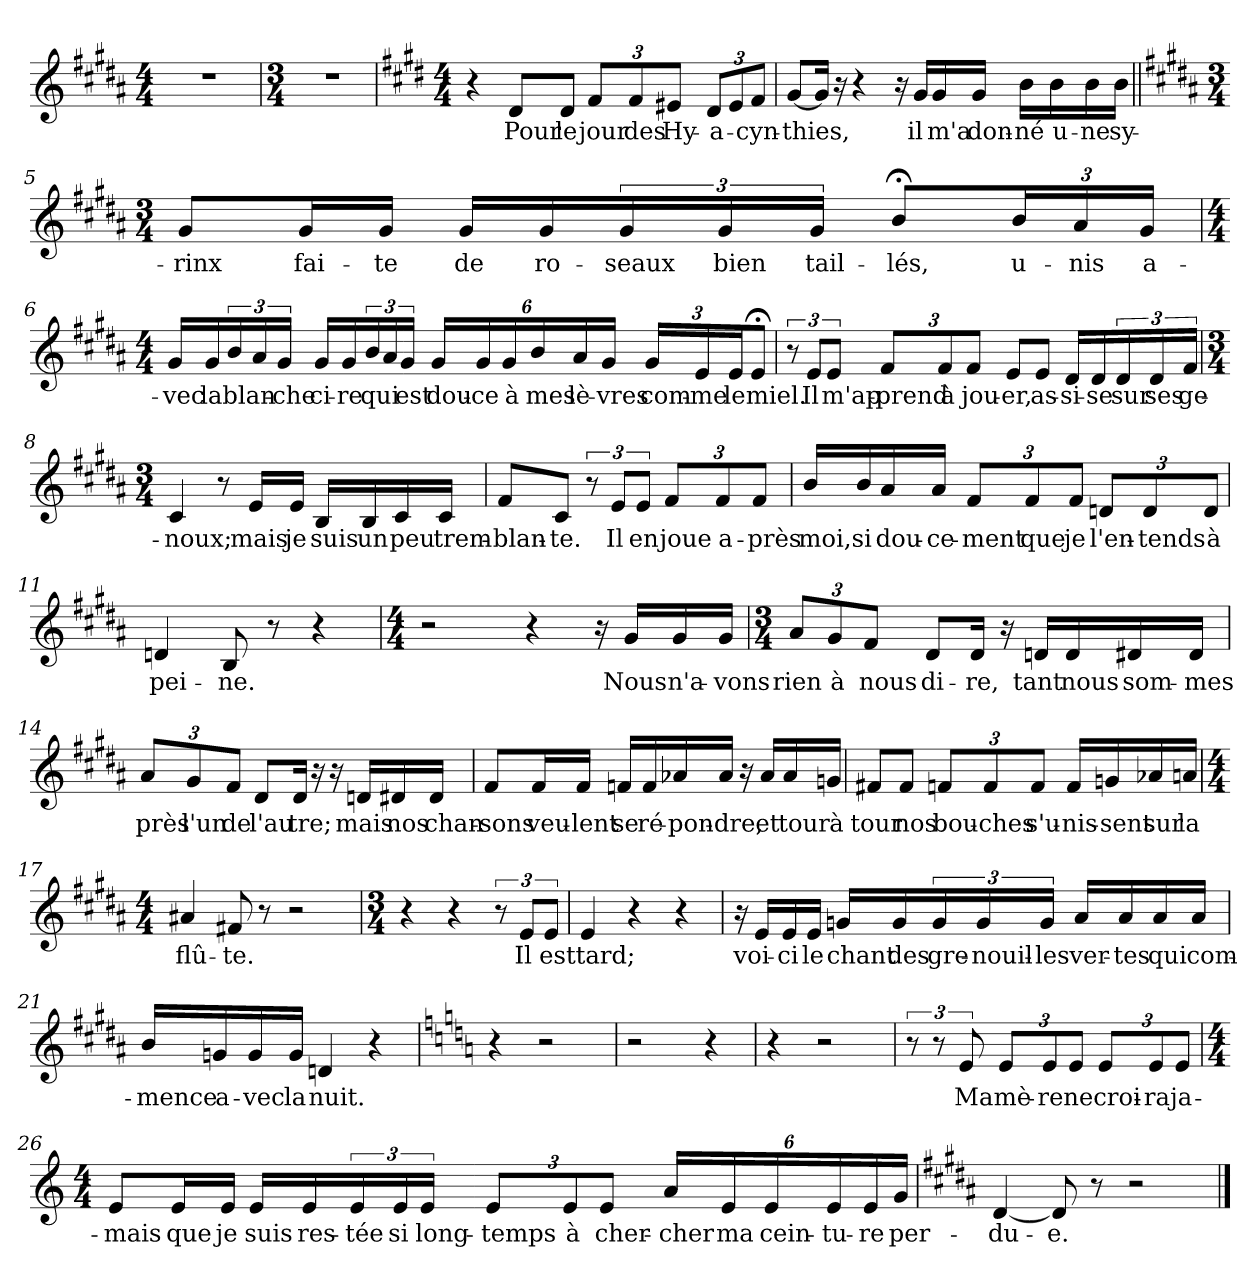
**kern	**text
*part1	*part1
*staff1	*staff1
*clefG2	*
*k[f#c#g#d#a#]	*
*M4/4	*
=1	=1
1r	.
=2	=2
*M3/4	*
2.r	.
=3	=3
*k[f#c#g#d#]	*
*M4/4	*
4r	.
!	!LO:LY:b
8d#/L	Pour
!	!LO:LY:b
8d#/J	le
!	!LO:LY:b
12f#/L	jour
!	!LO:LY:b
12f#/	des
!	!LO:LY:b
12e#X/J	Hy-
!	!LO:LY:b
12d#/L	-a-
12e#/	.
!	!LO:LY:b
12f#/J	-cyn-
=4	=4
!	!LO:LY:b
[8g#/L	-thies,
16g#/Jk]	.
16r	.
4r	.
16r	.
!	!LO:LY:b
16g#/LL	il
!	!LO:LY:b
16g#/	m'a
!	!LO:LY:b
16g#/JJ	don-
!	!LO:LY:b
16b\LL	-né
!	!LO:LY:b
16b\	u-
!	!LO:LY:b
16b\	-ne
!	!LO:LY:b
16b\JJ	sy-
!!LO:LB:g=z
=5||	=5||
*k[f#c#g#d#a#]	*
*M3/4	*
!	!LO:LY:b
8g#/L	-rinx
!	!LO:LY:b
16g#/L	fai-
!	!LO:LY:b
16g#/JJ	-te
!	!LO:LY:b
16g#/LL	de
!	!LO:LY:b
16g#/	ro-
!	!LO:LY:b
24g#/	-seaux
!	!LO:LY:b
24g#/	bien
!	!LO:LY:b
24g#/JJ	tail-
!	!LO:LY:b
8b;</L	-lés,
!	!LO:LY:b
24b/L	u-
!	!LO:LY:b
24a#/	-nis
!	!LO:LY:b
24g#/JJ	a-
=6	=6
*M4/4	*
!	!LO:LY:b
16g#/LL	-vec
!	!LO:LY:b
16g#/	la
!	!LO:LY:b
24b/	blan-
24a#/	.
!	!LO:LY:b
24g#/JJ	-che
!	!LO:LY:b
16g#/LL	ci-
!	!LO:LY:b
16g#/	-re
!	!LO:LY:b
24b/	qui
24a#/	.
!	!LO:LY:b
24g#/JJ	est
!	!LO:LY:b
24g#/LL	dou-
!	!LO:LY:b
24g#/	-ce
!	!LO:LY:b
24g#/	à
!	!LO:LY:b
24b/	mes
!	!LO:LY:b
24a#/	lè-
!	!LO:LY:b
24g#/JJ	-vres
!	!LO:LY:b
24g#/LL	com-
!	!LO:LY:b
24e/	-me
!	!LO:LY:b
24e/J	le
!	!LO:LY:b
8e;</J	miel.
!!LO:LB:g=z
=7	=7
12r	.
!	!LO:LY:b
12e/L	Il
!	!LO:LY:b
12e/J	-m'ap-
!	!LO:LY:b
12f#/L	-prend
!	!LO:LY:b
12f#/	à
!	!LO:LY:b
12f#/J	jou-
!	!LO:LY:b
8e/L	-er,
!	!LO:LY:b
8e/J	as-
!	!LO:LY:b
16d#/LL	-si-
!	!LO:LY:b
16d#/	-se
!	!LO:LY:b
24d#/	sur
!	!LO:LY:b
24d#/	ses
!	!LO:LY:b
24f#/JJ	ge-
=8	=8
*M3/4	*
!	!LO:LY:b
4c#/	-noux;
8r	.
!	!LO:LY:b
16e/LL	mais
!	!LO:LY:b
16e/JJ	je
!	!LO:LY:b
16B/LL	suis
!	!LO:LY:b
16B/	un
!	!LO:LY:b
16c#/	peu
!	!LO:LY:b
16c#/JJ	trem-
=9	=9
!	!LO:LY:b
8f#/L	-blan-
!	!LO:LY:b
8c#/J	-te.
12r	.
!	!LO:LY:b
12e/L	Il
!	!LO:LY:b
12e/J	en
!	!LO:LY:b
12f#/L	joue
!	!LO:LY:b
12f#/	a-
!	!LO:LY:b
12f#/J	-près
!!LO:LB:g=z
=10	=10
!	!LO:LY:b
16b/LL	moi,
!	!LO:LY:b
16b/	si
!	!LO:LY:b
16a#/	dou-
!	!LO:LY:b
16a#/JJ	-ce-
!	!LO:LY:b
12f#/L	-ment
!	!LO:LY:b
12f#/	que
!	!LO:LY:b
12f#/J	je
!	!LO:LY:b
12dn/L	l'en-
!	!LO:LY:b
12d/	-tends
!	!LO:LY:b
12d/J	à
=11	=11
!	!LO:LY:b
4dn/	pei-
!	!LO:LY:b
8B/	-ne.
8r	.
4r	.
=12	=12
*M4/4	*
2r	.
4r	.
16r	.
!	!LO:LY:b
16g#/LL	Nous
!	!LO:LY:b
16g#/	n'a-
!	!LO:LY:b
16g#/JJ	-vons
=13	=13
*M3/4	*
!	!LO:LY:b
12a#/L	rien
!	!LO:LY:b
12g#/	à
!	!LO:LY:b
12f#/J	nous
!	!LO:LY:b
8d#/L	di-
!	!LO:LY:b
16d#/Jk	-re,
16r	.
!	!LO:LY:b
16dn/LL	tant
!	!LO:LY:b
16d/	nous
!	!LO:LY:b
16d#X/	som-
!	!LO:LY:b
16d#/JJ	-mes
!!LO:LB:g=z
=14	=14
!	!LO:LY:b
12a#/L	près
!	!LO:LY:b
12g#/	l'un
!	!LO:LY:b
12f#/J	de
!	!LO:LY:b
8d#/L	l'au
!	!LO:LY:b
16d#/Jk	-tre;
16r	.
16r	.
!	!LO:LY:b
16dn/LL	mais
!	!LO:LY:b
16d#X/	nos
!	!LO:LY:b
16d#/JJ	chan-
=15	=15
!	!LO:LY:b
8f#/L	-sons
!	!LO:LY:b
16f#/L	veu-
!	!LO:LY:b
16f#/JJ	-lent
!	!LO:LY:b
16fn/LL	se
!	!LO:LY:b
16f/	ré-
!	!LO:LY:b
16a-X/	-pon-
!	!LO:LY:b
16a-/JJ	-dre,
16r	.
!	!LO:LY:b
16a-/LL	et
!	!LO:LY:b
16a-/	tour
!	!LO:LY:b
16gn/JJ	à
=16	=16
!	!LO:LY:b
8f#X/L	tour
!	!LO:LY:b
8f#/J	nos
!	!LO:LY:b
12fn/L	bou-
!	!LO:LY:b
12f/	-ches
!	!LO:LY:b
12f/J	s'u-
!	!LO:LY:b
16f/LL	-nis-
!	!LO:LY:b
16gn/	-sent
!	!LO:LY:b
16a-X/	sur
!	!LO:LY:b
16an/JJ	la
!!LO:LB:g=z
=17	=17
*M4/4	*
!	!LO:LY:b
4a#X/	flû-
!	!LO:LY:b
8f#X/	-te.
8r	.
2r	.
=18	=18
*M3/4	*
4r	.
4r	.
12r	.
!	!LO:LY:b
12e/L	Il
!	!LO:LY:b
12e/J	est
=19	=19
!	!LO:LY:b
4e/	tard;
4r	.
4r	.
=20	=20
16r	.
!	!LO:LY:b
16e/LL	voi-
!	!LO:LY:b
16e/	-ci
!	!LO:LY:b
16e/JJ	le
!	!LO:LY:b
16gn/LL	chant
!	!LO:LY:b
16g/	des
!	!LO:LY:b
24g/	gre-
!	!LO:LY:b
24g/	-nouil-
!	!LO:LY:b
24g/JJ	-les
!	!LO:LY:b
16a#/LL	ver-
!	!LO:LY:b
16a#/	-tes
!	!LO:LY:b
16a#/	qui
!	!LO:LY:b
16a#/JJ	com-
!!LO:LB:g=z
=21	=21
!	!LO:LY:b
16b/LL	-mence
!	!LO:LY:b
16gn/	a-
!	!LO:LY:b
16g/	-vec
!	!LO:LY:b
16g/JJ	la
!	!LO:LY:b
4dn/	nuit.
4r	.
=22	=22
*k[]	*
4r	.
2r	.
=23	=23
2r	.
4r	.
=24	=24
4r	.
2r	.
=25	=25
12r	.
12r	.
!	!LO:LY:b
12e/	Ma
!	!LO:LY:b
12e/L	mè-
!	!LO:LY:b
12e/	-re
!	!LO:LY:b
12e/J	ne
!	!LO:LY:b
12e/L	croi-
!	!LO:LY:b
12e/	-ra
!	!LO:LY:b
12e/J	ja-
!!LO:LB:g=z
=26	=26
*M4/4	*
!	!LO:LY:b
8e/L	-mais
!	!LO:LY:b
16e/L	que
!	!LO:LY:b
16e/JJ	je
!	!LO:LY:b
16e/LL	suis
!	!LO:LY:b
16e/	res-
!	!LO:LY:b
24e/	-tée
!	!LO:LY:b
24e/	si
!	!LO:LY:b
24e/JJ	long-
!	!LO:LY:b
12e/L	-temps
!	!LO:LY:b
12e/	à
!	!LO:LY:b
12e/J	cher-
!	!LO:LY:b
24a/LL	-cher
!	!LO:LY:b
24e/	ma
!	!LO:LY:b
24e/	cein-
!	!LO:LY:b
24e/	-tu-
!	!LO:LY:b
24e/	-re
!	!LO:LY:b
24g/JJ	per-
=27	=27
*k[f#c#g#d#a#]	*
!	!LO:LY:b
[4d#/	-du-
!	!LO:LY:b
8d#/]	-e.
8r	.
2r	.
==	==
*-	*-
